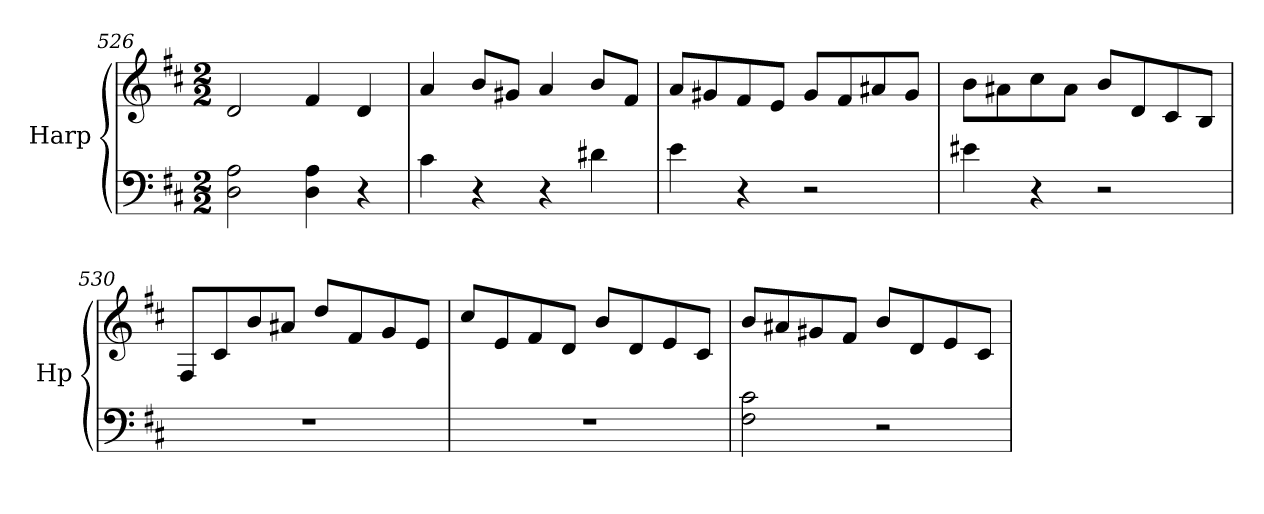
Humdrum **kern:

**kern	**kern
*part1	*part1
*staff2	*staff1
*I"Harp	*
*I'Hp	*
*clefF4	*clefG2
*k[f#c#]	*k[f#c#]
*M2/2	*M2/2
=526	=526
2D\ 2A\	2d/
4D\ 4A\	4f#/
4r	4d/
=527	=527
4c#\	4a/
4r	8b/L
.	8g#X/J
4r	4a/
4d#X\	8b/L
.	8f#/J
=528	=528
4e\	8a/L
.	8g#X/
4r	8f#/
.	8e/J
2r	8g#/L
.	8f#/
.	8a#X/
.	8g#/J
!!LO:LB:g=z
=529	=529
4e#X\	8b\L
.	8a#X\
4r	8cc#\
.	8a#\J
2r	8b/L
.	8d/
.	8c#/
.	8B/J
=530	=530
1r	8F#/L
.	8c#/
.	8b/
.	8a#X/J
.	8dd/L
.	8f#/
.	8g/
.	8e/J
=531	=531
1r	8cc#/L
.	8e/
.	8f#/
.	8d/J
.	8b/L
.	8d/
.	8e/
.	8c#/J
=532	=532
2F#\ 2c#\	8b/L
.	8a#X/
.	8g#X/
.	8f#/J
2r	8b/L
.	8d/
.	8e/
.	8c#/J
=	=
*-	*-
